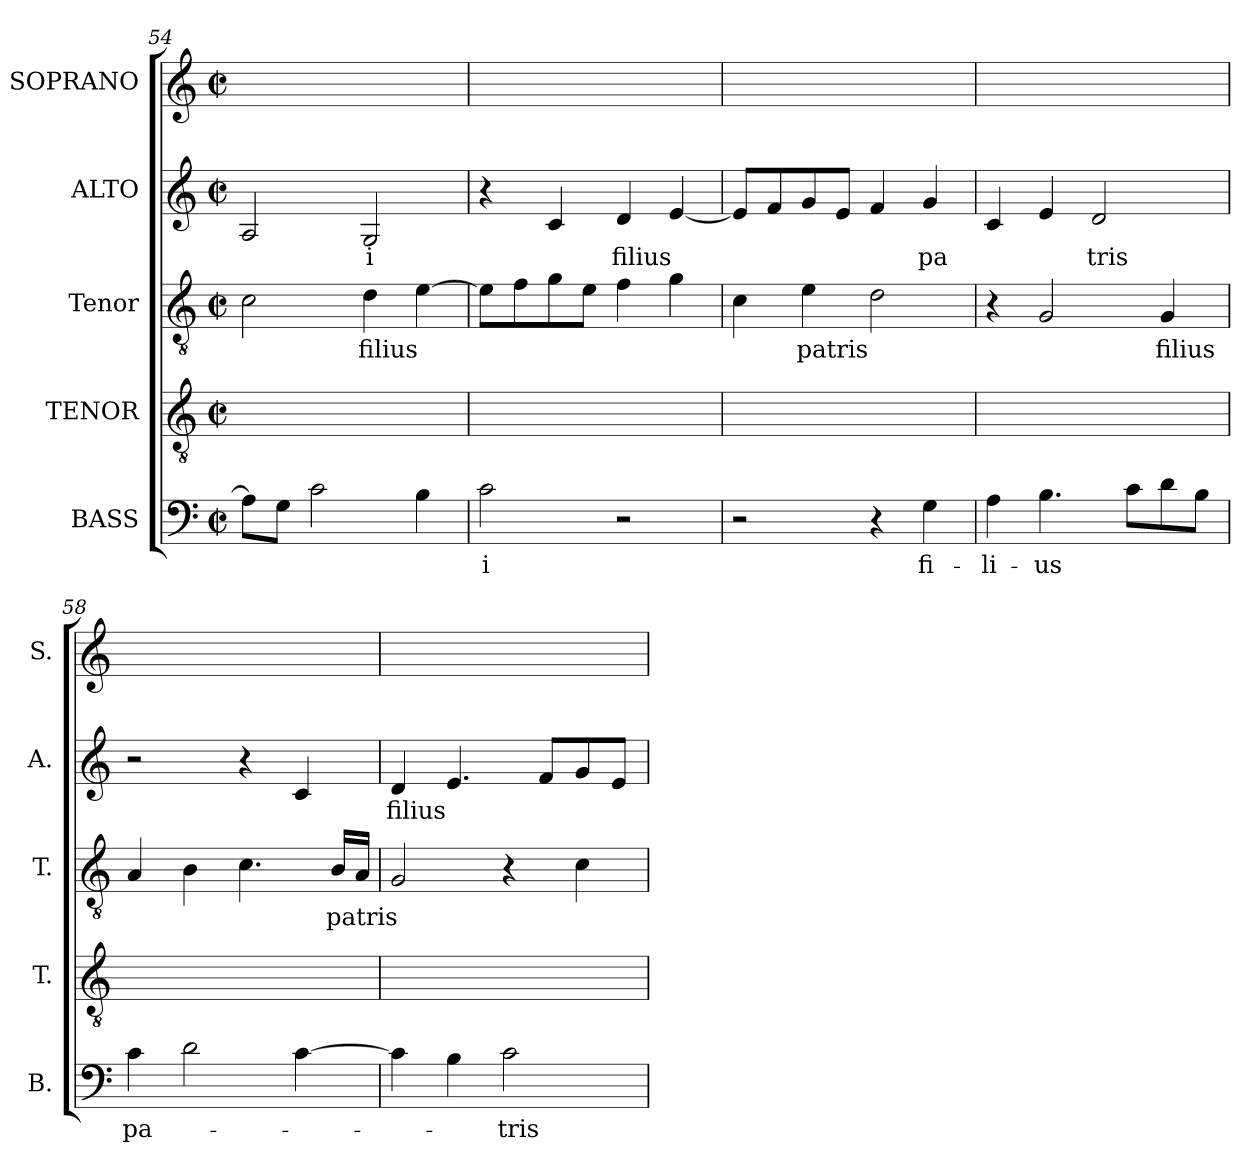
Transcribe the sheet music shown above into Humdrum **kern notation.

**kern	**text	**kern	**kern	**text	**kern	**text	**kern
*part5	*part5	*part4	*part3	*part3	*part2	*part2	*part1
*staff5	*staff5	*staff4	*staff3	*staff3	*staff2	*staff2	*staff1
*I"BASS	*	*I"TENOR	*I"Tenor	*	*I"ALTO	*	*I"SOPRANO
*I'B.	*	*I'T.	*I'T.	*	*I'A.	*	*I'S.
!!LO:LB:g=z
*clefF4	*	*clefGv2	*clefGv2	*	*clefG2	*	*clefG2
*	*	*ITrd7c12	*ITrd7c12	*	*	*	*
*k[]	*	*k[]	*k[]	*	*k[]	*	*k[]
*C:	*	*C:	*C:	*	*C:	*	*C:
*M2/2	*	*M2/2	*M2/2	*	*M2/2	*	*M2/2
*met(c|)	*	*met(c|)	*met(c|)	*	*met(c|)	*	*met(c|)
=54	=54	=54	=54	=54	=54	=54	=54
8Ai\L]	.	1ryy	2Ci\	.	2Ai/	.	1ryy
8Gi\J	.	.	.	.	.	.	.
2ci\	.	.	.	.	.	.	.
!	!	!	!	!LO:LY:b:color=#000000	!	!	!
!	!	!	!	!	!	!LO:LY:b:color=#000000	!
.	.	.	4Di\	filius	2Gi/	-i	.
4Bi\	.	.	[4Ei\	.	.	.	.
=55	=55	=55	=55	=55	=55	=55	=55
!	!LO:LY:b:color=#000000	!	!	!	!	!	!
2ci\	-i	1ryy	8Ei\L]	.	4r	.	1ryy
.	.	.	8Fi\	.	.	.	.
.	.	.	8Gi\	.	4ci/	.	.
.	.	.	8Ei\J	.	.	.	.
!	!	!	!	!	!	!LO:LY:b:color=#000000	!
2r	.	.	4Fi\	.	4di/	filius	.
.	.	.	4Gi\	.	[4ei/	.	.
=56	=56	=56	=56	=56	=56	=56	=56
2r	.	1ryy	4Ci\	.	8ei/L]	.	1ryy
.	.	.	.	.	8fi/	.	.
!	!	!	!	!LO:LY:b:color=#000000	!	!	!
.	.	.	4Ei\	patris	8gi/	.	.
.	.	.	.	.	8ei/J	.	.
4r	.	.	2Di\	.	4fi/	.	.
!	!LO:LY:b:color=#000000	!	!	!	!	!	!
!	!	!	!	!	!	!LO:LY:b:color=#000000	!
4Gi\	fi-	.	.	.	4gi/	pa	.
=57	=57	=57	=57	=57	=57	=57	=57
!	!LO:LY:b:color=#000000	!	!	!	!	!	!
4Ai\	-li-	1ryy	4r	.	4ci/	.	1ryy
!	!LO:LY:b:color=#000000	!	!	!	!	!	!
4.Bi\	-us	.	2GGi/	.	4ei/	.	.
!	!	!	!	!	!	!LO:LY:b:color=#000000	!
.	.	.	.	.	2di/	tris	.
8ci\L	.	.	.	.	.	.	.
!	!	!	!	!LO:LY:b:color=#000000	!	!	!
8di\	.	.	4GGi/	filius	.	.	.
8Bi\J	.	.	.	.	.	.	.
=58	=58	=58	=58	=58	=58	=58	=58
!	!LO:LY:b:color=#000000	!	!	!	!	!	!
4ci\	pa-	1ryy	4AAi/	.	2r	.	1ryy
2di\	.	.	4BBi\	.	.	.	.
.	.	.	4.Ci\	.	4r	.	.
[4ci\	.	.	.	.	4ci/	.	.
!	!	!	!	!LO:LY:b:color=#000000	!	!	!
.	.	.	16BBi/LL	patris	.	.	.
.	.	.	16AAi/JJ	.	.	.	.
!!LO:PB:g=z
=59	=59	=59	=59	=59	=59	=59	=59
!	!	!	!	!	!	!LO:LY:b:color=#000000	!
4ci\]	.	1ryy	2GGi/	.	4di/	filius	1ryy
4Bi\	.	.	.	.	4.ei/	.	.
!	!LO:LY:b:color=#000000	!	!	!	!	!	!
2ci\	-tris	.	4r	.	.	.	.
.	.	.	.	.	8fi/L	.	.
.	.	.	4Ci\	.	8gi/	.	.
.	.	.	.	.	8ei/J	.	.
=	=	=	=	=	=	=	=
*-	*-	*-	*-	*-	*-	*-	*-
